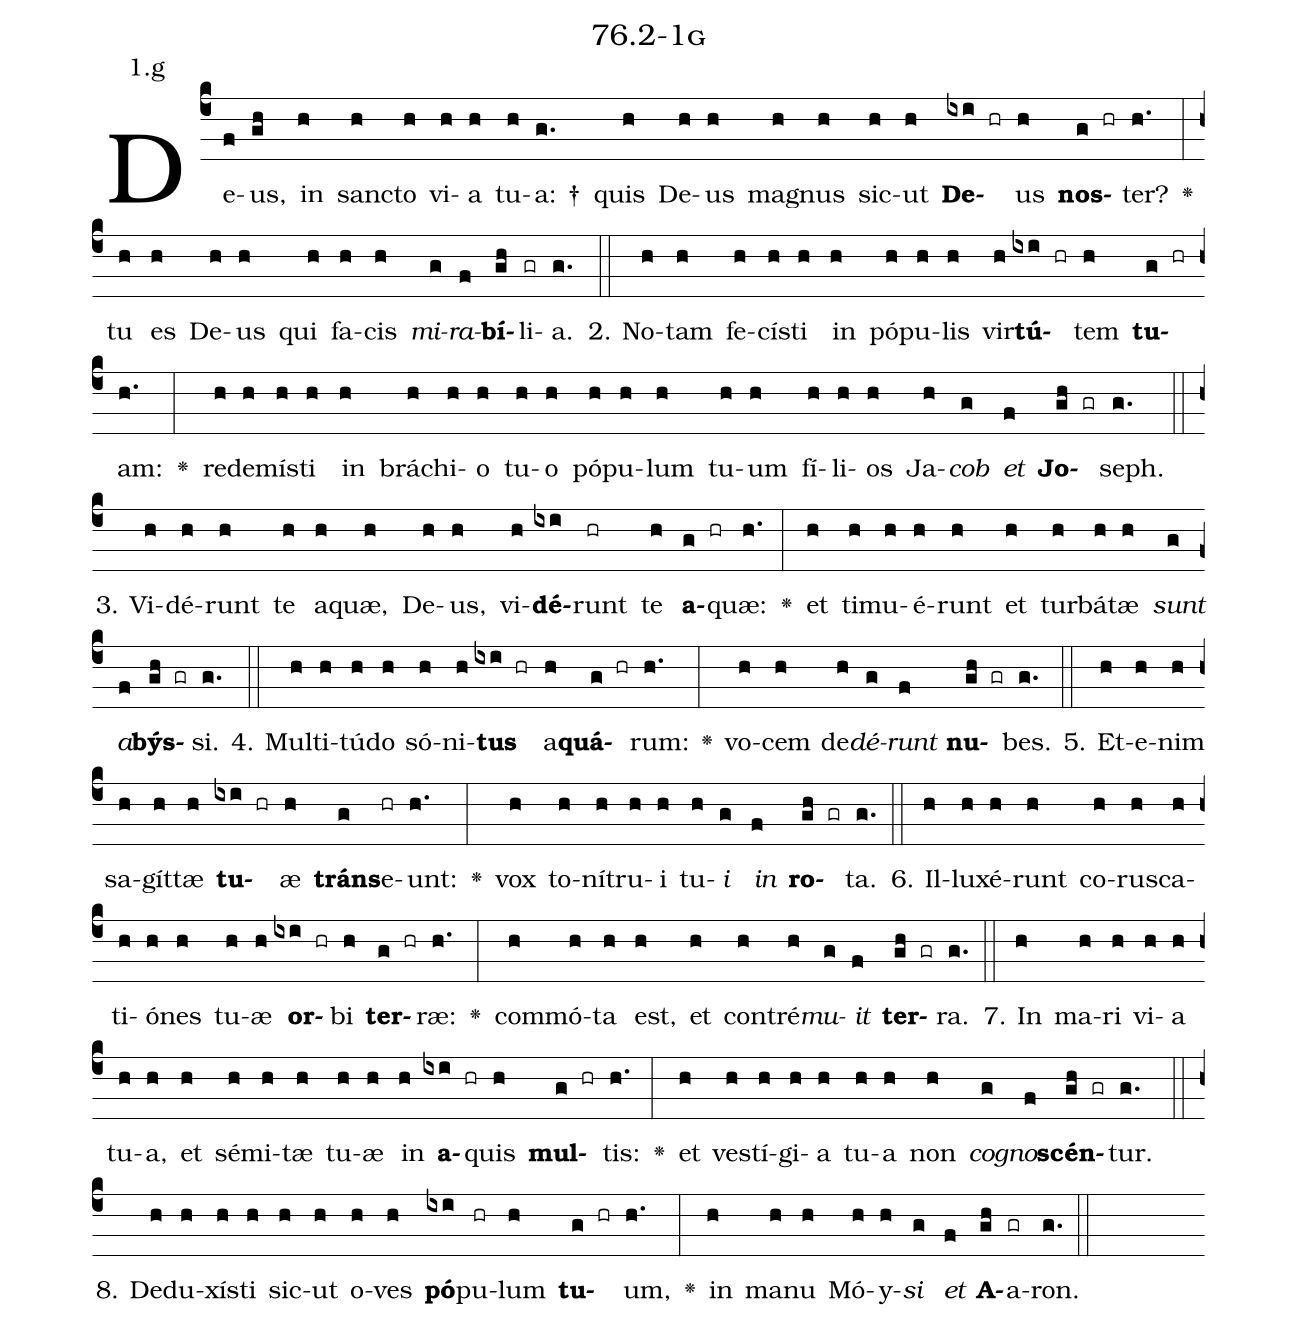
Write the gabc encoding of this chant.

name: 76.2-1g;
annotation: 1.g;
%%
(c4)De(f)us,(gh) in(h) sanc(h)to(h) vi(h)a(h) tu(h)a: †(g.) quis(h) De(h)us(h) ma(h)gnus(h) sic(h)ut(h) <b>De</b>(ixi hr)us(h) <b>nos</b>(g hr)ter?(h.) <v>\greheightstar</v>(:) tu(h) es(h) De(h)us(h) qui(h) fa(h)cis(h) <i>mi</i>(g)<i>ra</i>(f)<b>bí</b>(gh)li(gr)a.(g.) (::)
2. No(h)tam(h) fe(h)cís(h)ti(h) in(h) pó(h)pu(h)lis(h) vir(h)<b>tú</b>(ixi hr)tem(h) <b>tu</b>(g hr)am:(h.) <v>\greheightstar</v>(:) red(h)e(h)mís(h)ti(h) in(h) brá(h)chi(h)o(h) tu(h)o(h) pó(h)pu(h)lum(h) tu(h)um(h) fí(h)li(h)os(h) Ja(h)<i>cob</i>(g) <i>et</i>(f) <b>Jo</b>(gh gr)seph.(g.) (::)
3. Vi(h)dé(h)runt(h) te(h) a(h)quæ,(h) De(h)us,(h) vi(h)<b>dé</b>(ixi)runt(hr) te(h) <b>a</b>(g hr)quæ:(h.) <v>\greheightstar</v>(:) et(h) ti(h)mu(h)é(h)runt(h) et(h) tur(h)bá(h)tæ(h) <i>sunt</i>(g) <i>a</i>(f)<b>býs</b>(gh gr)si.(g.) (::)
4. Mul(h)ti(h)tú(h)do(h) só(h)ni(h)<b>tus</b>(ixi hr) a(h)<b>quá</b>(g hr)rum:(h.) <v>\greheightstar</v>(:) vo(h)cem(h) de(h)<i>dé</i>(g)<i>runt</i>(f) <b>nu</b>(gh gr)bes.(g.) (::)
5. Et(h)e(h)nim(h) sa(h)gít(h)tæ(h) <b>tu</b>(ixi hr)æ(h) <b>tráns</b>(g)e(hr)unt:(h.) <v>\greheightstar</v>(:) vox(h) to(h)ní(h)tru(h)i(h) tu(h)<i>i</i>(g) <i>in</i>(f) <b>ro</b>(gh gr)ta.(g.) (::)
6. Il(h)lu(h)xé(h)runt(h) co(h)rus(h)ca(h)ti(h)ó(h)nes(h) tu(h)æ(h) <b>or</b>(ixi hr)bi(h) <b>ter</b>(g hr)ræ:(h.) <v>\greheightstar</v>(:) com(h)mó(h)ta(h) est,(h) et(h) con(h)tré(h)<i>mu</i>(g)<i>it</i>(f) <b>ter</b>(gh gr)ra.(g.) (::)
7. In(h) ma(h)ri(h) vi(h)a(h) tu(h)a,(h) et(h) sé(h)mi(h)tæ(h) tu(h)æ(h) in(h) <b>a</b>(ixi hr)quis(h) <b>mul</b>(g hr)tis:(h.) <v>\greheightstar</v>(:) et(h) ves(h)tí(h)gi(h)a(h) tu(h)a(h) non(h) <i>co</i>(g)<i>gno</i>(f)<b>scén</b>(gh gr)tur.(g.) (::)
8. De(h)du(h)xís(h)ti(h) sic(h)ut(h) o(h)ves(h) <b>pó</b>(ixi)pu(hr)lum(h) <b>tu</b>(g hr)um,(h.) <v>\greheightstar</v>(:) in(h) ma(h)nu(h) Mó(h)y(h)<i>si</i>(g) <i>et</i>(f) <b>A</b>(gh)a(gr)ron.(g.) (::)
